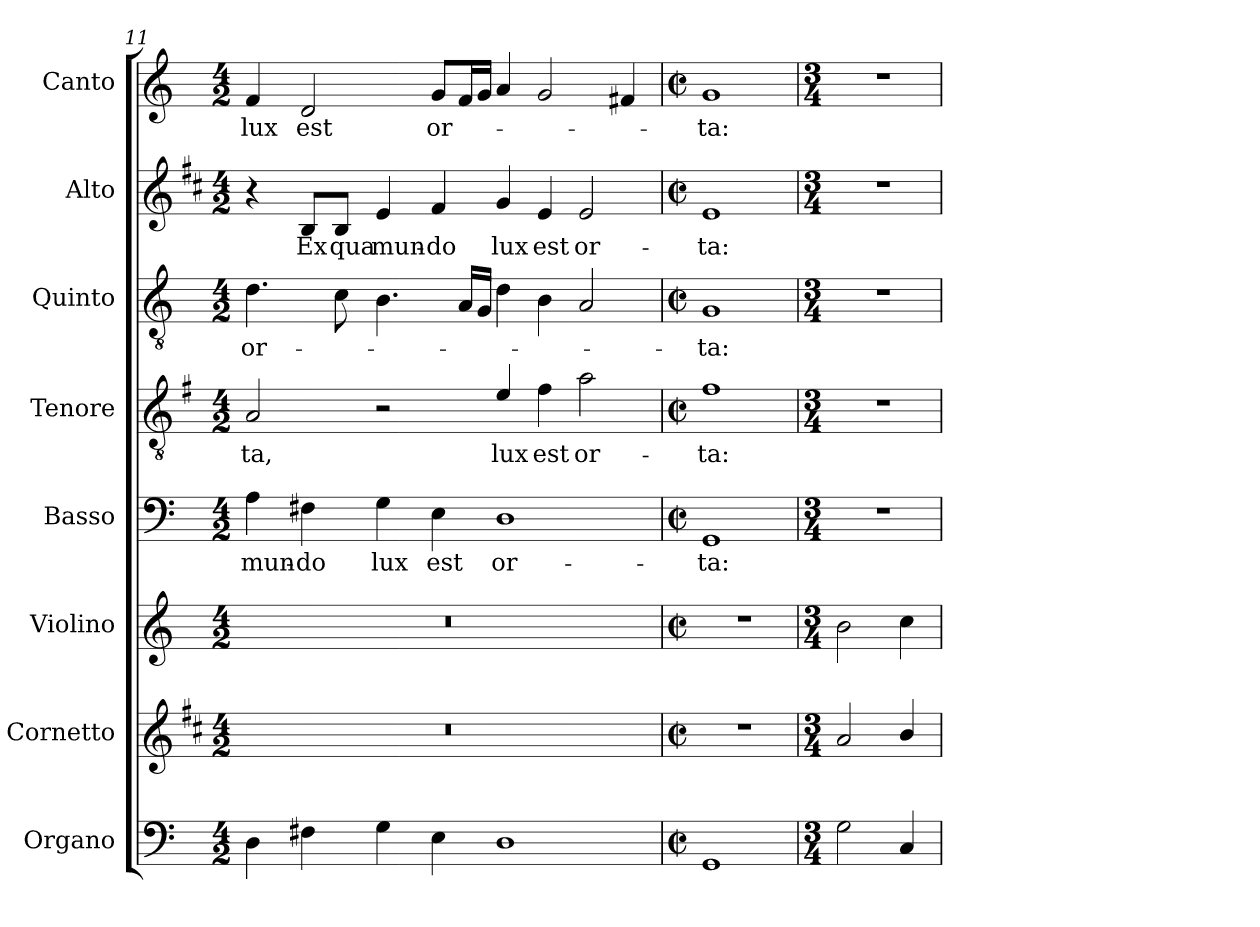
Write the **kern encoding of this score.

**kern	**kern	**kern	**kern	**text	**kern	**text	**kern	**text	**kern	**text	**kern	**text
*part8	*part7	*part6	*part5	*part5	*part4	*part4	*part3	*part3	*part2	*part2	*part1	*part1
*staff8	*staff7	*staff6	*staff5	*staff5	*staff4	*staff4	*staff3	*staff3	*staff2	*staff2	*staff1	*staff1
*I"Organo	*I"Cornetto	*I"Violino	*I"Basso	*	*I"Tenore	*	*I"Quinto	*	*I"Alto	*	*I"Canto	*
*I'Or	*I'Cto.	*I'Vln.	*I'B	*	*I'T	*	*	*	*I'A	*	*I'C	*
*clefF4	*clefG2	*clefG2	*clefF4	*	*clefGv2	*	*clefGv2	*	*clefG2	*	*clefG2	*
*	*ITrd1c2	*	*	*	*ITrd4c7	*	*	*	*ITrd1c2	*	*	*
*k[]	*k[]	*k[]	*k[]	*	*k[]	*	*k[]	*	*k[]	*	*k[]	*
*C:	*C:	*C:	*C:	*	*C:	*	*C:	*	*C:	*	*C:	*
*M4/2	*M4/2	*M4/2	*M4/2	*	*M4/2	*	*M4/2	*	*M4/2	*	*M4/2	*
=11	=11	=11	=11	=11	=11	=11	=11	=11	=11	=11	=11	=11
!	!	!	!	!LO:LY:b	!	!LO:LY:b	!	!LO:LY:b	!	!	!	!LO:LY:b
4D\	0r	0r	4A\	mun-	2D/	-ta,	4.d\	or-	4r	.	4f/	lux
!	!	!	!	!LO:LY:b	!	!	!	!	!	!LO:LY:b	!	!LO:LY:b
4F#X\	.	.	4F#X\	-do	.	.	.	.	8A/L	Ex	2d/	est
!	!	!	!	!	!	!	!	!	!	!LO:LY:b	!	!
.	.	.	.	.	.	.	8c\	.	8A/J	qua	.	.
!	!	!	!	!LO:LY:b	!	!	!	!	!	!LO:LY:b	!	!
4G\	.	.	4G\	lux	2r	.	4.B\	.	4d/	mun-	.	.
!	!	!	!	!LO:LY:b	!	!	!	!	!	!LO:LY:b	!	!LO:LY:b
4E\	.	.	4E\	est	.	.	.	.	4e/	-do	8g/L	or-
.	.	.	.	.	.	.	16A/LL	.	.	.	16f/L	.
.	.	.	.	.	.	.	16G/JJ	.	.	.	16g/JJ	.
!	!	!	!	!LO:LY:b	!	!LO:LY:b	!	!	!	!LO:LY:b	!	!
1D	.	.	1D	or-	4A/	lux	4d\	.	4f/	lux	4a/	.
!	!	!	!	!	!	!LO:LY:b	!	!	!	!LO:LY:b	!	!
.	.	.	.	.	4B\	est	4B\	.	4d/	est	2g/	.
!	!	!	!	!	!	!LO:LY:b	!	!	!	!LO:LY:b	!	!
.	.	.	.	.	2d\	or-	2A/	.	2d/	or-	.	.
.	.	.	.	.	.	.	.	.	.	.	4f#X/	.
=12	=12	=12	=12	=12	=12	=12	=12	=12	=12	=12	=12	=12
*M2/2	*M2/2	*M2/2	*M2/2	*	*M2/2	*	*M2/2	*	*M2/2	*	*M2/2	*
*met(c|)	*met(c|)	*met(c|)	*met(c|)	*	*met(c|)	*	*met(c|)	*	*met(c|)	*	*met(c|)	*
!	!	!	!	!LO:LY:b	!	!LO:LY:b	!	!LO:LY:b	!	!LO:LY:b	!	!LO:LY:b
1GG	1r	1r	1GG	-ta:	1B	-ta:	1G	-ta:	1d	-ta:	1g	-ta:
=13	=13	=13	=13	=13	=13	=13	=13	=13	=13	=13	=13	=13
*M3/4	*M3/4	*M3/4	*M3/4	*	*M3/4	*	*M3/4	*	*M3/4	*	*M3/4	*
2G\	2g/	2b\	2.r	.	2.r	.	2.r	.	2.r	.	2.r	.
4C/	4a/	4cc\	.	.	.	.	.	.	.	.	.	.
=	=	=	=	=	=	=	=	=	=	=	=	=
*-	*-	*-	*-	*-	*-	*-	*-	*-	*-	*-	*-	*-
